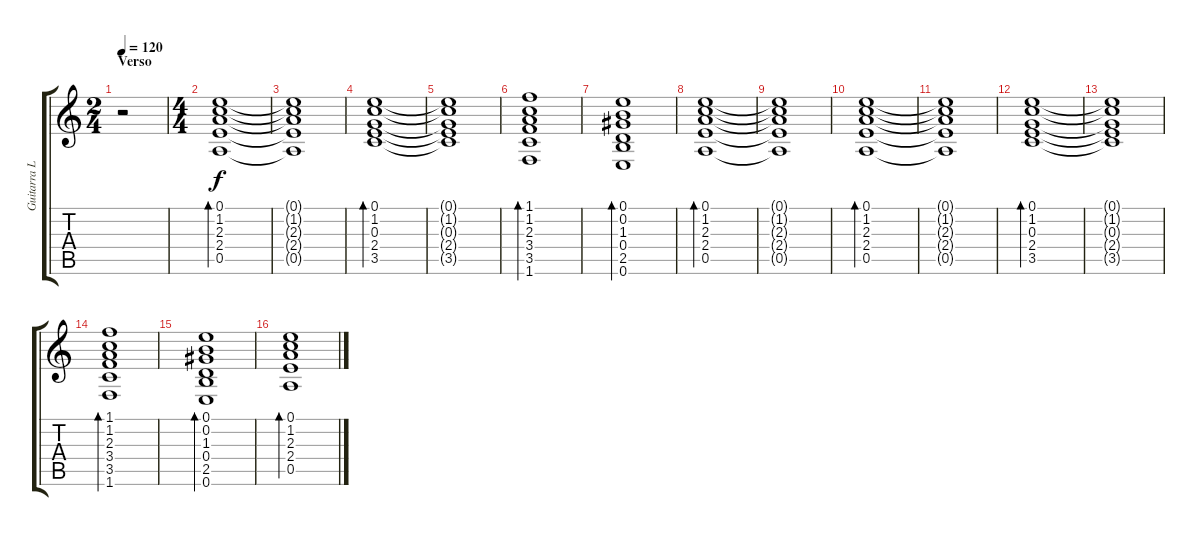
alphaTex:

\track ("Guitarra Líder" "Guitarra L") {instrument distortionguitar}
\staff {score tabs}
\tuning (E4 B3 G3 D3 A2 E2) {hide}
\ts (2 4)
\section ("" "Verso")
\tempo 120
\clef g2
\ks c
r.2{dy f} |
\ts (4 4)
(0.1 1.2 2.3 2.4 0.5).1{bd 60 instrument electricguitarclean} |
(0.1{t} 1.2{t} 2.3{t} 2.4{t} 0.5{t}).1 |
(0.1 1.2 0.3 2.4 3.5).1{bd 60} |
(0.1{t} 1.2{t} 0.3{t} 2.4{t} 3.5{t}).1 |
(1.1 1.2 2.3 3.4 3.5 1.6).1{bd 60} |
(0.1 0.2 1.3 0.4 2.5 0.6).1{bd 60} |
(0.1 1.2 2.3 2.4 0.5).1{bd 60} |
(0.1{t} 1.2{t} 2.3{t} 2.4{t} 0.5{t}).1 |
(0.1 1.2 2.3 2.4 0.5).1{bd 60} |
(0.1{t} 1.2{t} 2.3{t} 2.4{t} 0.5{t}).1 |
(0.1 1.2 0.3 2.4 3.5).1{bd 60} |
(0.1{t} 1.2{t} 0.3{t} 2.4{t} 3.5{t}).1 |
(1.1 1.2 2.3 3.4 3.5 1.6).1{bd 60} |
(0.1 0.2 1.3 0.4 2.5 0.6).1{bd 60} |
(0.1 1.2 2.3 2.4 0.5).1{bd 60}
